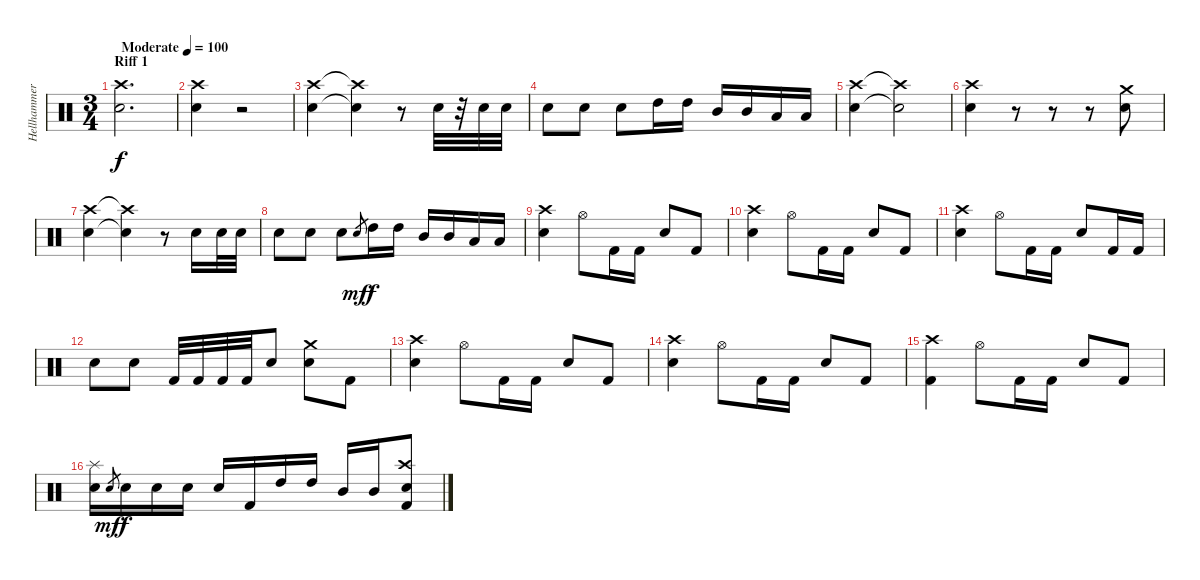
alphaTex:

\track ("Hellhammer" "Hellhammer") {instrument percussion}
\staff {score}
\articulation defaults
\ts (3 4)
\section ("" "Riff 1")
\tempo (100 "Moderate")
\clef neutral
\ks c
("Snare (hit) 2" "Crash high (hit)").2{d dy f} |
("Snare (hit) 2" "Crash high (hit)").4 r.2 |
("Snare (hit) 2" "Crash high (hit)").4 ("Snare (hit) 2"{t} "Crash high (hit)"{t}).4 r.8 "Snare (hit) 2".32 r.32 "Snare (hit) 2".32 "Snare (hit) 2".32 |
"Snare (hit) 2".8 "Snare (hit) 2".8 "Snare (hit) 2".8 "High Tom (hit)".16 "High Tom (hit)".16 "Mid Tom (hit)".16 "Mid Tom (hit)".16 "Low Tom (hit)".16 "Low Tom (hit)".16 |
("Crash high (hit)" "Snare (hit) 2").4 ("Crash high (hit)"{t} "Snare (hit) 2"{t}).2 |
("Snare (hit) 2" "Crash high (hit)").4 r.8 r.8 r.8 ("Crash medium (hit)" "Snare (hit) 2").8 |
("Crash high (hit)" "Snare (hit) 2").4 ("Crash high (hit)"{t} "Snare (hit) 2"{t}).4 r.8 "Snare (hit) 2".16 "Snare (hit) 2".32 "Snare (hit) 2".32 |
"Snare (hit) 2".8 "Snare (hit) 2".8 "Snare (hit) 2".8 "Snare (hit)".8{gr dy mf} "High Tom (hit)".16{dy f} "High Tom (hit)".16 "Mid Tom (hit)".16 "Mid Tom (hit)".16 "Low Tom (hit)".16 "Low Tom (hit)".16 |
("Crash high (hit)" "Snare (hit) 2").4 "Hi-Hat (open)".8 "Kick (hit) 2".16 "Kick (hit) 2".16 "Snare (hit) 2".8 "Kick (hit) 2".8 |
("Crash high (hit)" "Snare (hit) 2").4 "Hi-Hat (open)".8 "Kick (hit) 2".16 "Kick (hit) 2".16 "Snare (hit) 2".8 "Kick (hit) 2".8 |
("Crash high (hit)" "Snare (hit) 2").4 "Hi-Hat (open)".8 "Kick (hit) 2".16 "Kick (hit) 2".16 "Snare (hit) 2".8 "Kick (hit) 2".16 "Kick (hit) 2".16 |
"Snare (hit) 2".8 "Snare (hit) 2".8 "Kick (hit) 2".32 "Kick (hit) 2".32 "Kick (hit) 2".32 "Kick (hit) 2".32 "Snare (hit) 2".8 ("Crash medium (hit)" "Snare (hit) 2").8 "Kick (hit) 2".8 |
("Crash high (hit)" "Snare (hit) 2").4 "Hi-Hat (open)".8 "Kick (hit) 2".16 "Kick (hit) 2".16 "Snare (hit) 2".8 "Kick (hit) 2".8 |
("Crash high (hit)" "Snare (hit) 2").4 "Hi-Hat (open)".8 "Kick (hit) 2".16 "Kick (hit) 2".16 "Snare (hit) 2".8 "Kick (hit) 2".8 |
("Crash high (hit)" "Kick (hit) 2").4 "Hi-Hat (open)".8 "Kick (hit) 2".16 "Kick (hit) 2".16 "Snare (hit) 2".8 "Kick (hit) 2".8 |
("Splash (hit)" "Snare (hit) 2").16 "Snare (hit)".8{gr dy mf} "Snare (hit) 2".16{dy f} "Snare (hit) 2".16 "Snare (hit) 2".16 "Snare (hit) 2".16 "Kick (hit) 2".16 "High Tom (hit)".16 "High Tom (hit)".16 "Mid Tom (hit)".16 "Mid Tom (hit)".16 ("Snare (hit) 2" "Crash high (hit)" "Kick (hit) 2").8
